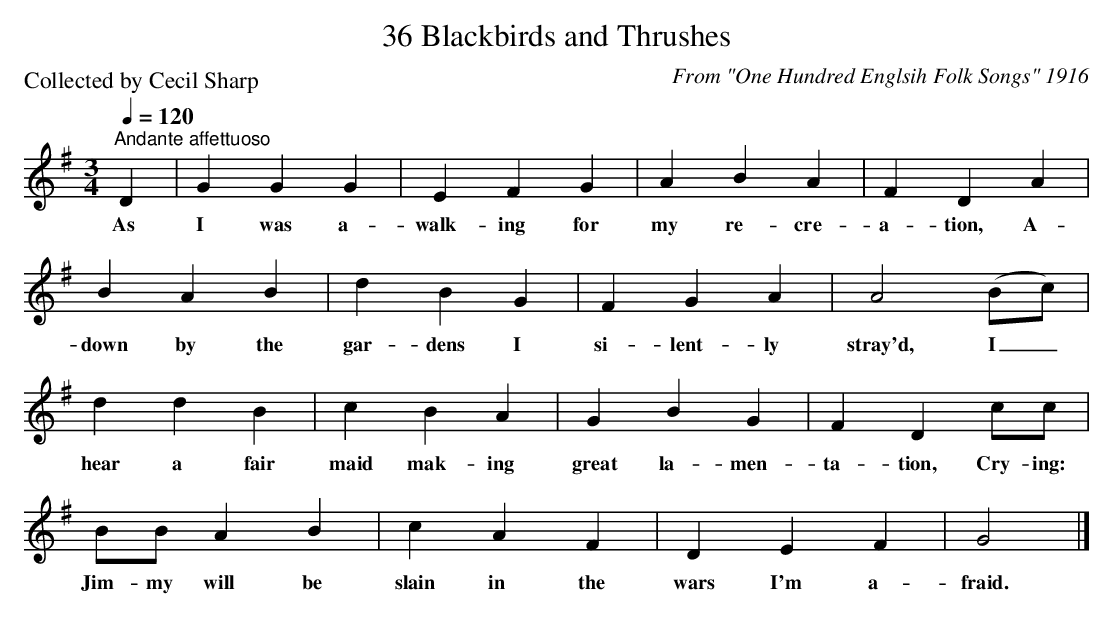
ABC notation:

X:1
T:36 Blackbirds and Thrushes
C:From "One Hundred Englsih Folk Songs" 1916
P:Collected by Cecil Sharp
Q:1/4=120
L:1/4
M:3/4
K:G
"^Andante affettuoso" D | G G G | E F G | A B A | F D A |$ B A B | d B G | F G A | A2 (B/c/) |$
w: As|I was a-|walk- ing for|my re- cre-|a- tion, A-|down by the|gar- dens I|si- lent- ly|stray'd, I _|
d d B | c B A | G B G | F D c/c/ |$ B/B/ A B | c A F | D E F | G2 |]
w: hear a fair|maid mak- ing|great la- men-|ta- tion, Cry- ing:|Jim- my will be|slain in the|wars I'm a-|fraid.|
